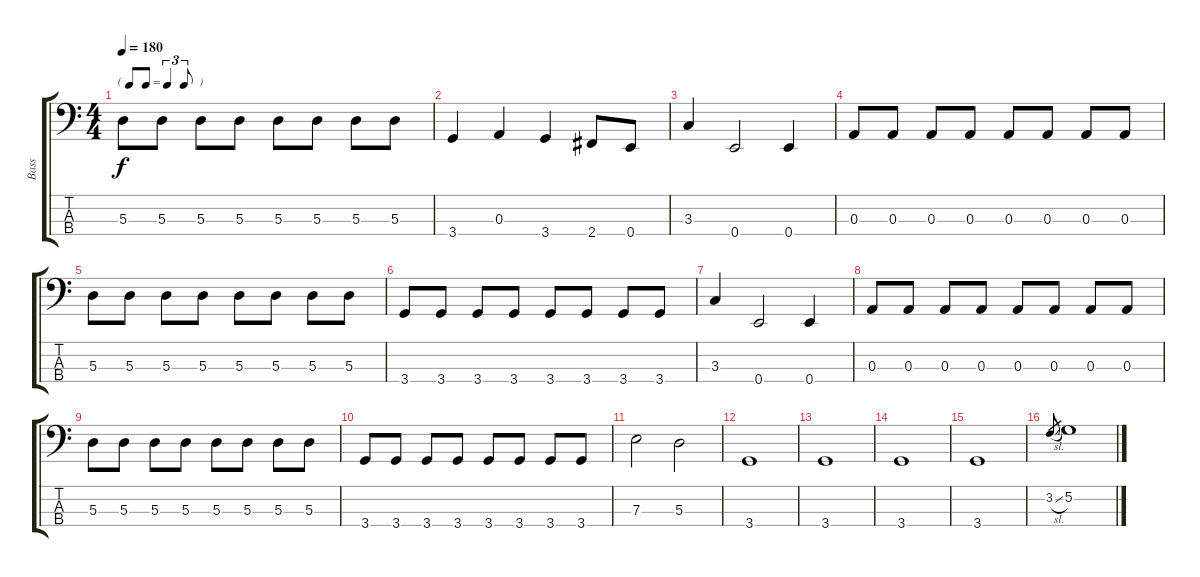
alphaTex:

\track ("Bass" "Bass") {instrument slapbass2}
\staff {score tabs}
\tuning (G2 D2 A1 E1) {hide}
\ts (4 4)
\tf triplet8th
\tempo 180
\clef f4
\ks c
5.3.8{dy f} 5.3.8 5.3.8 5.3.8 5.3.8 5.3.8 5.3.8 5.3.8 |
3.4.4 0.3.4 3.4.4 2.4.8 0.4.8 |
3.3.4 0.4.2 0.4.4 |
0.3.8 0.3.8 0.3.8 0.3.8 0.3.8 0.3.8 0.3.8 0.3.8 |
5.3.8 5.3.8 5.3.8 5.3.8 5.3.8 5.3.8 5.3.8 5.3.8 |
3.4.8 3.4.8 3.4.8 3.4.8 3.4.8 3.4.8 3.4.8 3.4.8 |
3.3.4 0.4.2 0.4.4 |
0.3.8 0.3.8 0.3.8 0.3.8 0.3.8 0.3.8 0.3.8 0.3.8 |
5.3.8 5.3.8 5.3.8 5.3.8 5.3.8 5.3.8 5.3.8 5.3.8 |
3.4.8 3.4.8 3.4.8 3.4.8 3.4.8 3.4.8 3.4.8 3.4.8 |
7.3.2 5.3.2 |
3.4.1 |
3.4.1 |
3.4.1 |
3.4.1 |
3.2{sl}.8{gr} 5.2.1
